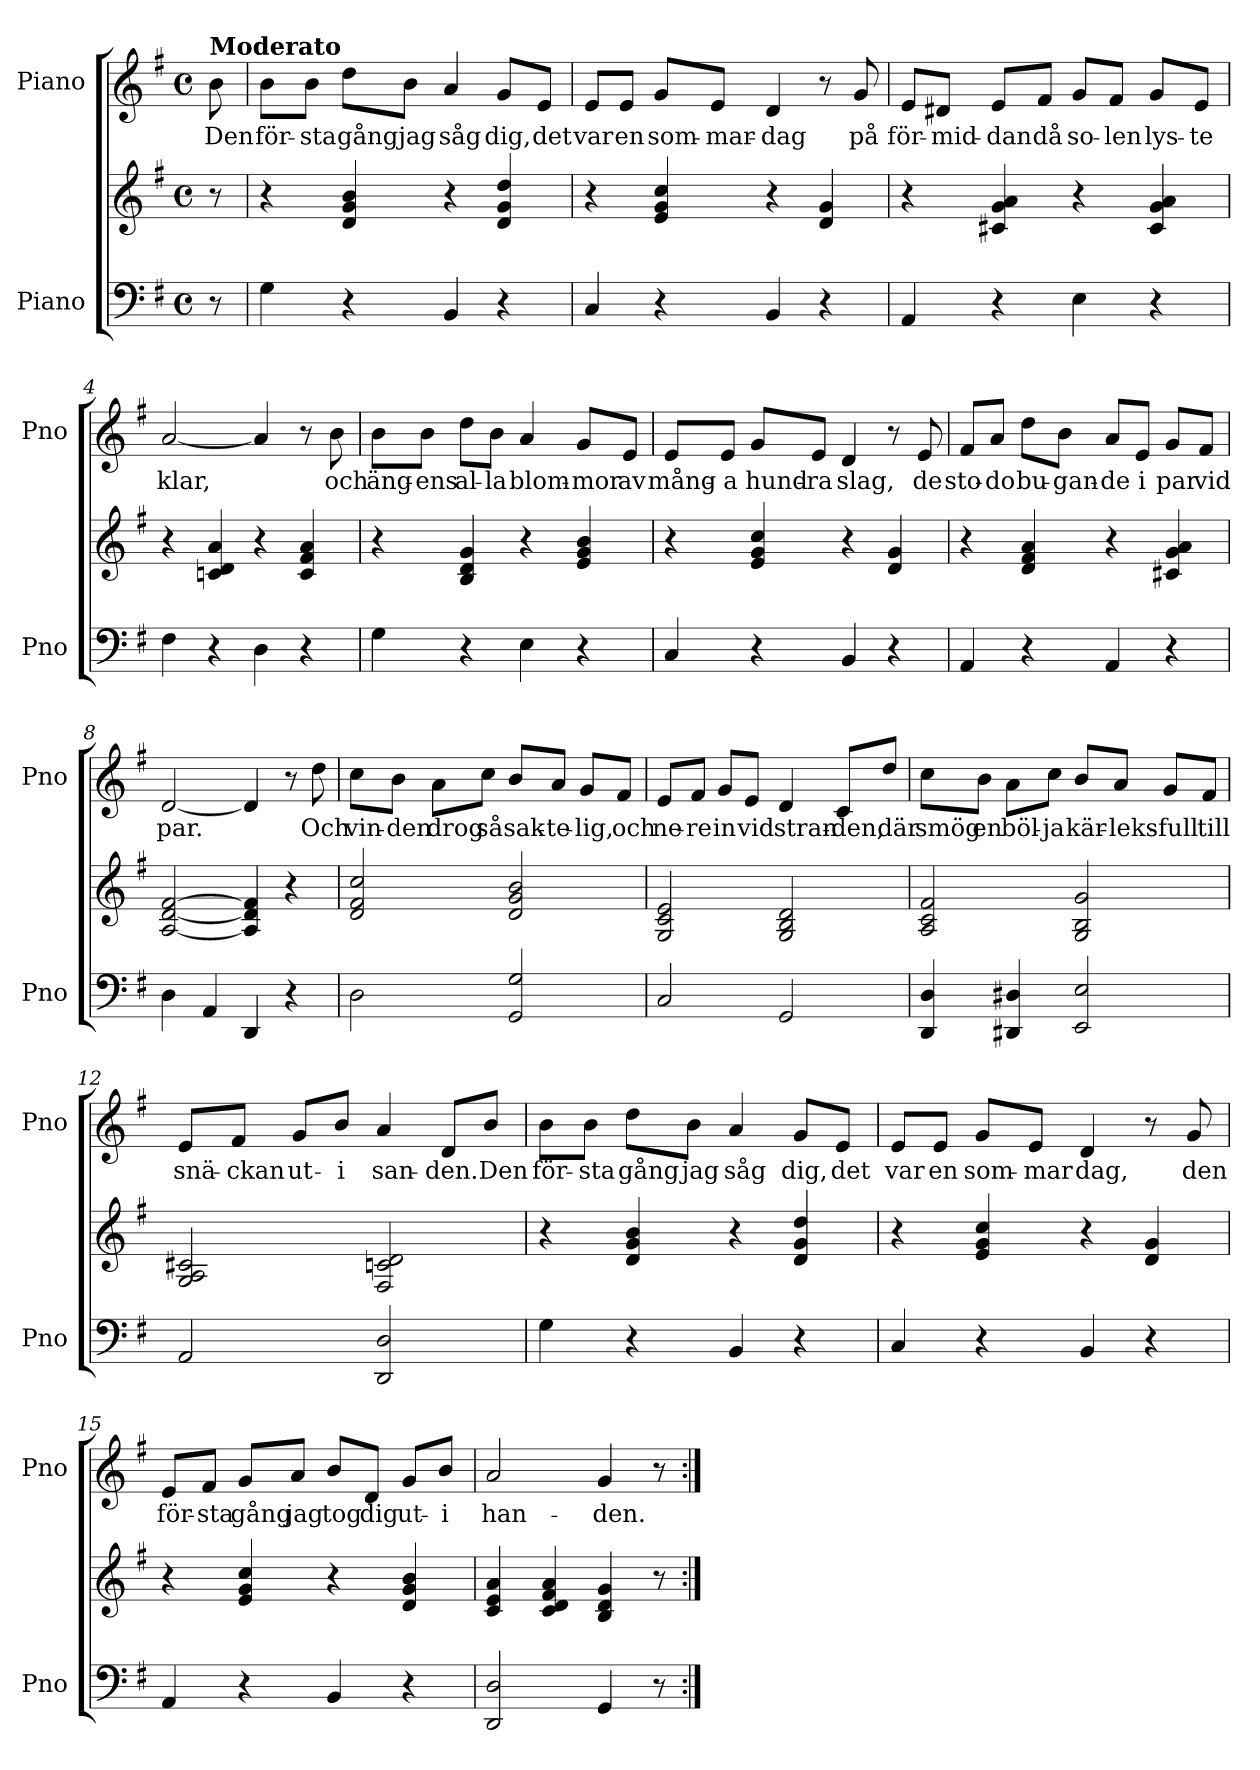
**kern	**kern	**kern	**text
*part2	*part2	*part1	*part1
*staff3	*staff2	*staff1	*staff1
*I"Piano	*	*I"Piano	*
*I'Pno	*	*I'Pno	*
*clefF4	*clefG2	*clefG2	*
*k[f#]	*k[f#]	*k[f#]	*
*M4/4	*M4/4	*M4/4	*
*met(c)	*met(c)	*met(c)	*
=	=	=	=
!	!	!LO:TX:a:B:t=Moderato	!
!	!	!	!LO:LY:b
8r	8r	8b\	Den
=1	=1	=1	=1
!	!	!	!LO:LY:b
4G\	4r	8b\L	för-
!	!	!	!LO:LY:b
.	.	8b\J	-sta
!	!	!	!LO:LY:b
4r	4d/ 4g/ 4b/	8dd\L	gång
!	!	!	!LO:LY:b
.	.	8b\J	jag
!	!	!	!LO:LY:b
4BB/	4r	4a/	såg
!	!	!	!LO:LY:b
4r	4d/ 4g/ 4dd/	8g/L	dig,
!	!	!	!LO:LY:b
.	.	8e/J	det
=2	=2	=2	=2
!	!	!	!LO:LY:b
4C/	4r	8e/L	var
!	!	!	!LO:LY:b
.	.	8e/J	en
!	!	!	!LO:LY:b
4r	4e/ 4g/ 4cc/	8g/L	som-
!	!	!	!LO:LY:b
.	.	8e/J	-mar-
!	!	!	!LO:LY:b
4BB/	4r	4d/	-dag
4r	4d/ 4g/	8r	.
!	!	!	!LO:LY:b
.	.	8g/	på
!!LO:LB:g=z
=3	=3	=3	=3
!	!	!	!LO:LY:b
4AA/	4r	8e/L	för-
!	!	!	!LO:LY:b
.	.	8d#X/J	-mid-
!	!	!	!LO:LY:b
4r	4c#X/ 4g/ 4a/	8e/L	-dan
!	!	!	!LO:LY:b
.	.	8f#/J	då
!	!	!	!LO:LY:b
4E\	4r	8g/L	so-
!	!	!	!LO:LY:b
.	.	8f#/J	-len
!	!	!	!LO:LY:b
4r	4c#/ 4g/ 4a/	8g/L	lys-
!	!	!	!LO:LY:b
.	.	8e/J	-te
=4	=4	=4	=4
!	!	!	!LO:LY:b
4F#\	4r	[2a/	klar,
4r	4cn/ 4d/ 4a/	.	.
4D\	4r	4a/]	.
4r	4c/ 4f#/ 4a/	8r	.
!	!	!	!LO:LY:b
.	.	8b\	och
=5	=5	=5	=5
!	!	!	!LO:LY:b
4G\	4r	8b\L	äng-
!	!	!	!LO:LY:b
.	.	8b\J	-ens
!	!	!	!LO:LY:b
4r	4B/ 4d/ 4g/	8dd\L	al-
!	!	!	!LO:LY:b
.	.	8b\J	-la
!	!	!	!LO:LY:b
4E\	4r	4a/	blom-
!	!	!	!LO:LY:b
4r	4e/ 4g/ 4b/	8g/L	-mor
!	!	!	!LO:LY:b
.	.	8e/J	av
!!LO:LB:g=z
=6	=6	=6	=6
!	!	!	!LO:LY:b
4C/	4r	8e/L	mång-
!	!	!	!LO:LY:b
.	.	8e/J	-a
!	!	!	!LO:LY:b
4r	4e/ 4g/ 4cc/	8g/L	hund-
!	!	!	!LO:LY:b
.	.	8e/J	-ra
!	!	!	!LO:LY:b
4BB/	4r	4d/	slag,
4r	4d/ 4g/	8r	.
!	!	!	!LO:LY:b
.	.	8e/	de
=7	=7	=7	=7
!	!	!	!LO:LY:b
4AA/	4r	8f#/L	sto-
!	!	!	!LO:LY:b
.	.	8a/J	-do
!	!	!	!LO:LY:b
4r	4d/ 4f#/ 4a/	8dd\L	bu-
!	!	!	!LO:LY:b
.	.	8b\J	-gan-
!	!	!	!LO:LY:b
4AA/	4r	8a/L	-de
!	!	!	!LO:LY:b
.	.	8e/J	i
!	!	!	!LO:LY:b
4r	4c#X/ 4g/ 4a/	8g/L	par
!	!	!	!LO:LY:b
.	.	8f#/J	vid
=8	=8	=8	=8
!	!	!	!LO:LY:b
4D\	[2A/ [2d/ [2f#/	[2d/	par.
4AA/	.	.	.
4DD/	4A/] 4d/] 4f#/]	4d/]	.
4r	4r	8r	.
!	!	!	!LO:LY:b
.	.	8dd\	Och
!!LO:LB:g=z
=9	=9	=9	=9
!	!	!	!LO:LY:b
2D\	2d/ 2f#/ 2cc/	8cc\L	vin-
!	!	!	!LO:LY:b
.	.	8b\J	-den
!	!	!	!LO:LY:b
.	.	8a\L	drog
!	!	!	!LO:LY:b
.	.	8cc\J	så
!	!	!	!LO:LY:b
2GG/ 2G/	2d/ 2g/ 2b/	8b/L	sak-
!	!	!	!LO:LY:b
.	.	8a/J	-te-
!	!	!	!LO:LY:b
.	.	8g/L	-lig,
!	!	!	!LO:LY:b
.	.	8f#/J	och
=10	=10	=10	=10
!	!	!	!LO:LY:b
2C/	2G/ 2c/ 2e/	8e/L	ne-
!	!	!	!LO:LY:b
.	.	8f#/J	-re
!	!	!	!LO:LY:b
.	.	8g/L	in
!	!	!	!LO:LY:b
.	.	8e/J	vid
!	!	!	!LO:LY:b
2GG/	2G/ 2B/ 2d/	4d/	stran-
!	!	!	!LO:LY:b
.	.	8c/L	-den,
!	!	!	!LO:LY:b
.	.	8dd/J	där
!!LO:PB:g=z
=11	=11	=11	=11
!	!	!	!LO:LY:b
4DD/ 4D/	2A/ 2c/ 2f#/	8cc\L	smög
!	!	!	!LO:LY:b
.	.	8b\J	en
!	!	!	!LO:LY:b
4DD#X/ 4D#X/	.	8a\L	böl-
!	!	!	!LO:LY:b
.	.	8cc\J	-ja
!	!	!	!LO:LY:b
2EE/ 2E/	2G/ 2B/ 2g/	8b/L	kär-
!	!	!	!LO:LY:b
.	.	8a/J	-leks-
!	!	!	!LO:LY:b
.	.	8g/L	-full
!	!	!	!LO:LY:b
.	.	8f#/J	till
=12	=12	=12	=12
!	!	!	!LO:LY:b
2AA/	2G/ 2A/ 2c#X/	8e/L	snä-
!	!	!	!LO:LY:b
.	.	8f#/J	-ckan
!	!	!	!LO:LY:b
.	.	8g/L	ut-
!	!	!	!LO:LY:b
.	.	8b/J	-i
!	!	!	!LO:LY:b
2DD/ 2D/	2F#/ 2cn/ 2d/	4a/	san-
!	!	!	!LO:LY:b
.	.	8d/L	-den.
!	!	!	!LO:LY:b
.	.	8b/J	Den
!!LO:LB:g=z
=13	=13	=13	=13
!	!	!	!LO:LY:b
4G\	4r	8b\L	för-
!	!	!	!LO:LY:b
.	.	8b\J	-sta
!	!	!	!LO:LY:b
4r	4d/ 4g/ 4b/	8dd\L	gång
!	!	!	!LO:LY:b
.	.	8b\J	jag
!	!	!	!LO:LY:b
4BB/	4r	4a/	såg
!	!	!	!LO:LY:b
4r	4d/ 4g/ 4dd/	8g/L	dig,
!	!	!	!LO:LY:b
.	.	8e/J	det
=14	=14	=14	=14
!	!	!	!LO:LY:b
4C/	4r	8e/L	var
!	!	!	!LO:LY:b
.	.	8e/J	en
!	!	!	!LO:LY:b
4r	4e/ 4g/ 4cc/	8g/L	som-
!	!	!	!LO:LY:b
.	.	8e/J	-mar
!	!	!	!LO:LY:b
4BB/	4r	4d/	dag,
4r	4d/ 4g/	8r	.
!	!	!	!LO:LY:b
.	.	8g/	den
!!LO:LB:g=z
=15	=15	=15	=15
!	!	!	!LO:LY:b
4AA/	4r	8e/L	för-
!	!	!	!LO:LY:b
.	.	8f#/J	-sta
!	!	!	!LO:LY:b
4r	4e/ 4g/ 4cc/	8g/L	gång
!	!	!	!LO:LY:b
.	.	8a/J	jag
!	!	!	!LO:LY:b
4BB/	4r	8b/L	tog
!	!	!	!LO:LY:b
.	.	8d/J	dig
!	!	!	!LO:LY:b
4r	4d/ 4g/ 4b/	8g/L	ut-
!	!	!	!LO:LY:b
.	.	8b/J	-i
=16	=16	=16	=16
!	!	!	!LO:LY:b
2DD/ 2D/	4c/ 4e/ 4a/	2a/	han-
.	4c/ 4d/ 4f#/ 4a/	.	.
!	!	!	!LO:LY:b
4GG/	4B/ 4d/ 4g/	4g/	-den.
8r	8r	8r	.
=:|!	=:|!	=:|!	=:|!
*-	*-	*-	*-
